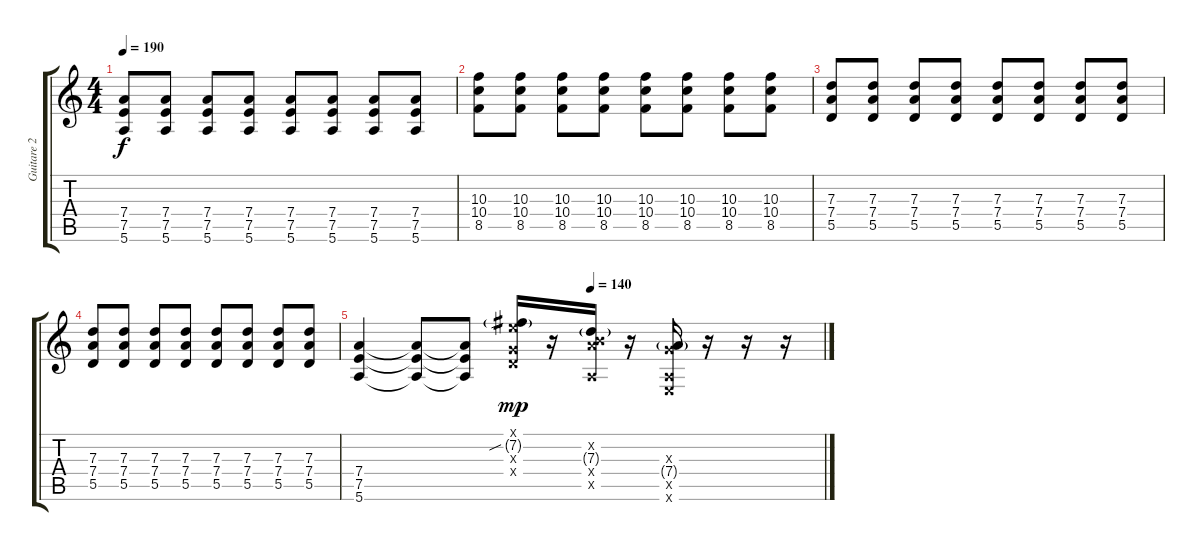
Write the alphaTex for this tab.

\track ("Guitare 2" "Guitare 2") {instrument distortionguitar}
\staff {score tabs}
\tuning (E4 B3 G3 D3 A2 E2) {hide}
\ts (4 4)
\tempo 190
\clef g2
\ks c
(7.4 7.5 5.6).8{dy f volume 15 instrument distortionguitar} (7.4 7.5 5.6).8 (7.4 7.5 5.6).8 (7.4 7.5 5.6).8 (7.4 7.5 5.6).8 (7.4 7.5 5.6).8 (7.4 7.5 5.6).8 (7.4 7.5 5.6).8 |
(10.3 10.4 8.5).8 (10.3 10.4 8.5).8 (10.3 10.4 8.5).8 (10.3 10.4 8.5).8 (10.3 10.4 8.5).8 (10.3 10.4 8.5).8 (10.3 10.4 8.5).8 (10.3 10.4 8.5).8 |
(7.3 7.4 5.5).8 (7.3 7.4 5.5).8 (7.3 7.4 5.5).8 (7.3 7.4 5.5).8 (7.3 7.4 5.5).8 (7.3 7.4 5.5).8 (7.3 7.4 5.5).8 (7.3 7.4 5.5).8 |
(7.3 7.4 5.5).8 (7.3 7.4 5.5).8 (7.3 7.4 5.5).8 (7.3 7.4 5.5).8 (7.3 7.4 5.5).8 (7.3 7.4 5.5).8 (7.3 7.4 5.5).8 (7.3 7.4 5.5).8 |
\tempo (140 0.5)
(7.4 7.5 5.6).4 (7.4{t} 7.5{t} 5.6{t}).8 (7.4{t} 7.5{t} 5.6{t}).8 (0.1{x} 7.2{sib g} 0.3{x} 0.4{x}).16{dy mp} r.16 (0.2{x} 7.3{g} 7.4{x} 0.5{x}).16 r.16 (0.3{x} 7.4{g} 0.5{x} 0.6{x}).16 r.16 r.16 r.16
